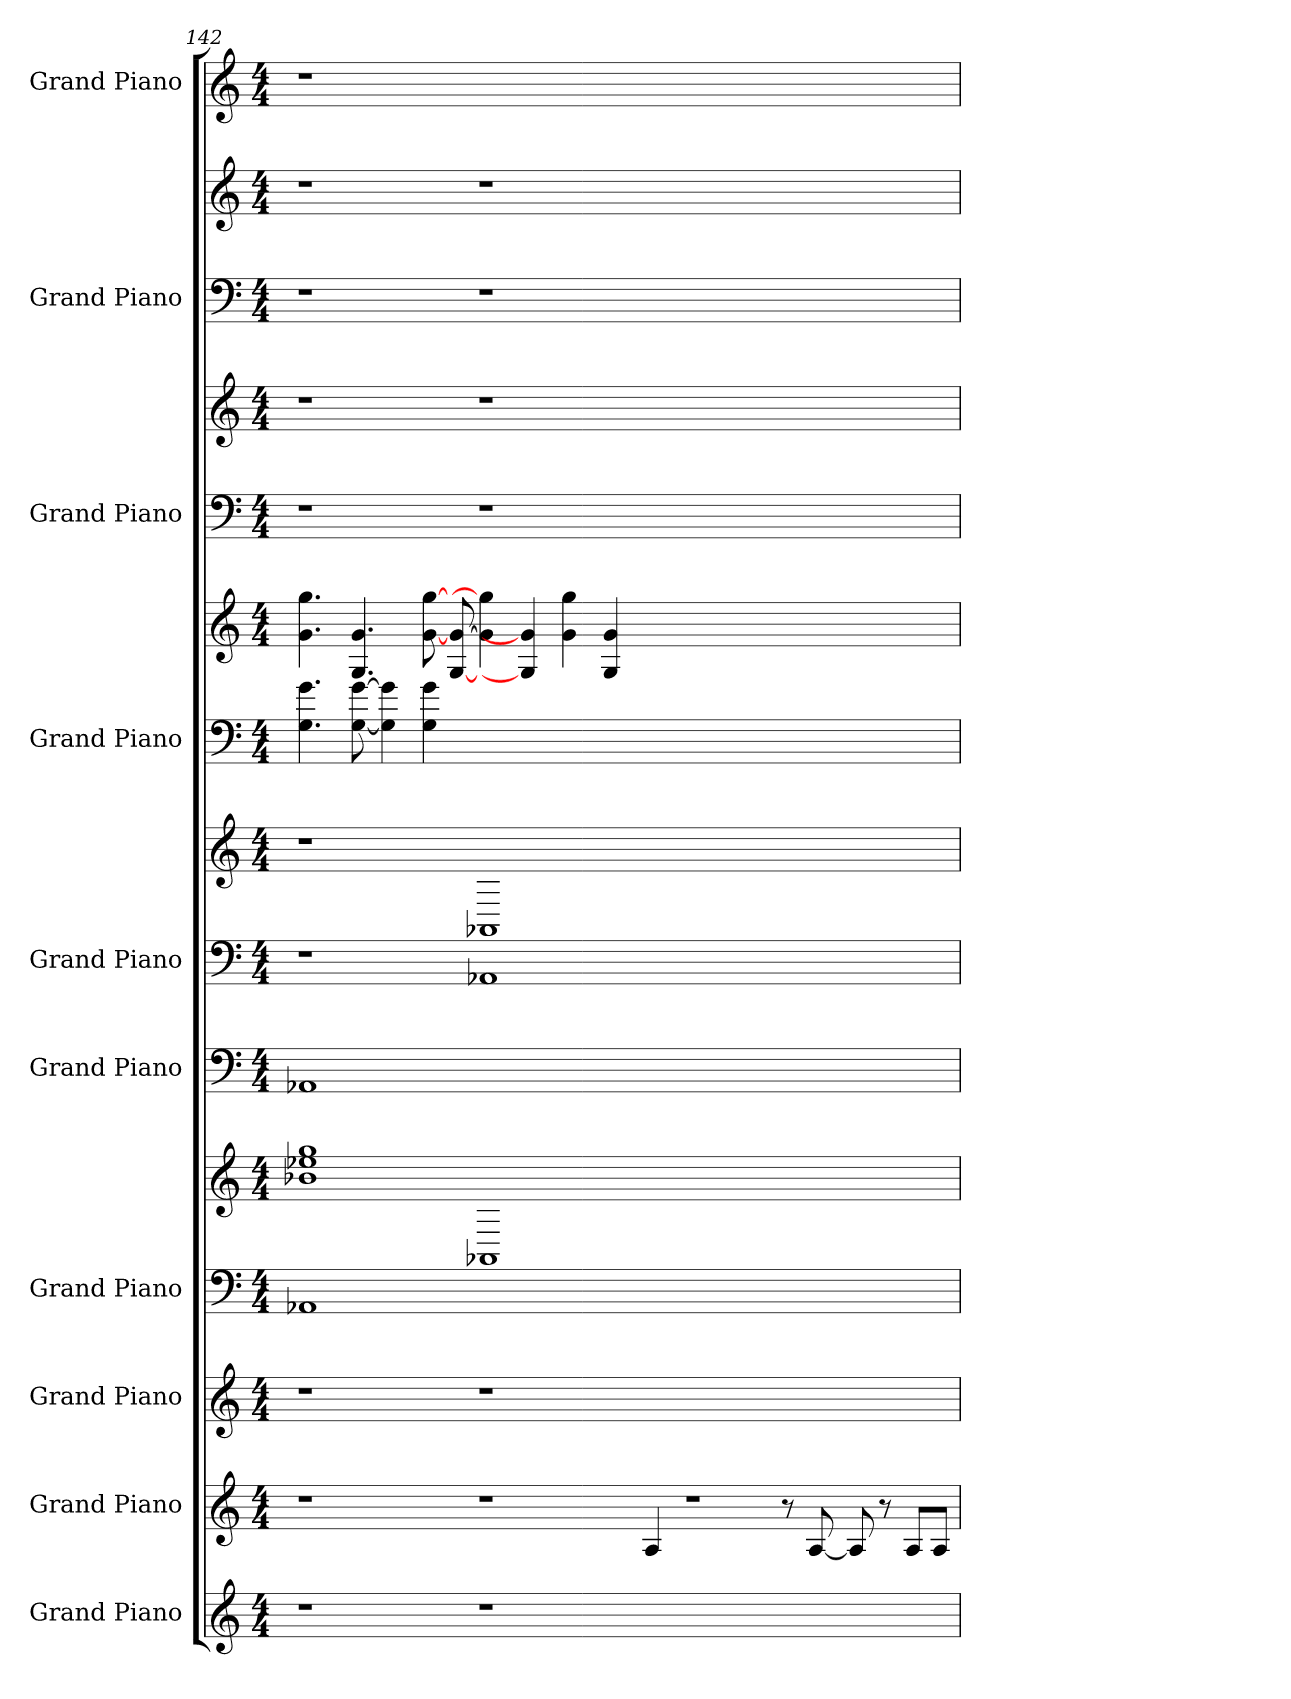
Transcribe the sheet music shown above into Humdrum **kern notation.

**kern	**kern	**kern	**kern	**kern	**kern	**kern	**kern	**kern	**kern	**kern	**kern	**kern	**kern	**kern
*part10	*part9	*part8	*part7	*part7	*part6	*part5	*part5	*part4	*part4	*part3	*part3	*part2	*part2	*part1
*staff15	*staff14	*staff13	*staff12	*staff11	*staff10	*staff9	*staff8	*staff7	*staff6	*staff5	*staff4	*staff3	*staff2	*staff1
*I"Grand Piano	*I"Grand Piano	*I"Grand Piano	*I"Grand Piano	*	*I"Grand Piano	*I"Grand Piano	*	*I"Grand Piano	*	*I"Grand Piano	*	*I"Grand Piano	*	*I"Grand Piano
*clefG2	*clefG2	*clefG2	*clefF4	*clefG2	*clefF4	*clefF4	*clefG2	*clefF4	*clefG2	*clefF4	*clefG2	*clefF4	*clefG2	*clefG2
*k[]	*k[]	*k[]	*k[]	*k[]	*k[]	*k[]	*k[]	*k[]	*k[]	*k[]	*k[]	*k[]	*k[]	*k[]
*C:	*C:	*C:	*C:	*C:	*C:	*C:	*C:	*C:	*C:	*C:	*C:	*C:	*C:	*C:
*M4/4	*M4/4	*M4/4	*M4/4	*M4/4	*M4/4	*M4/4	*M4/4	*M4/4	*M4/4	*M4/4	*M4/4	*M4/4	*M4/4	*M4/4
=142	=142	=142	=142	=142	=142	=142	=142	=142	=142	=142	=142	=142	=142	=142
1r	1r	1r	1AA-X	1b-X 1ee-X 1gg	1AA-X	1r	1r	4.G 4.g	4.g 4.gg	1r	1r	1r	1r	1r
.	.	.	.	.	.	.	.	[8G [8g	4.G 4.g	.	.	.	.	.
.	.	.	.	.	.	.	.	4G] 4g]	.	.	.	.	.	.
.	.	.	.	.	.	.	.	4G 4g	[8g [8gg	.	.	.	.	.
.	.	.	.	.	.	.	.	.	[8G [8g	.	.	.	.	.
1r	1r	1r	0.ryy	1AA-X	0.ryy	1AA-X	1AA-X	0.ryy	4g] 4gg]	1r	1r	1r	1r	0.ryy
.	.	.	.	.	.	.	.	.	4G] 4g]	.	.	.	.	.
.	.	.	.	.	.	.	.	.	4g 4gg	.	.	.	.	.
.	.	.	.	.	.	.	.	.	4G 4g	.	.	.	.	.
0ryy	4A	0ryy	.	0ryy	.	0ryy	0ryy	.	0ryy	0ryy	0ryy	0ryy	0ryy	.
.	1r	.	.	.	.	.	.	.	.	.	.	.	.	.
.	8r	.	.	.	.	.	.	.	.	.	.	.	.	.
.	[8A	.	.	.	.	.	.	.	.	.	.	.	.	.
.	8A]	.	.	.	.	.	.	.	.	.	.	.	.	.
.	8r	.	.	.	.	.	.	.	.	.	.	.	.	.
.	8AL	.	.	.	.	.	.	.	.	.	.	.	.	.
.	8AJ	.	.	.	.	.	.	.	.	.	.	.	.	.
=	=	=	=	=	=	=	=	=	=	=	=	=	=	=
*-	*-	*-	*-	*-	*-	*-	*-	*-	*-	*-	*-	*-	*-	*-
